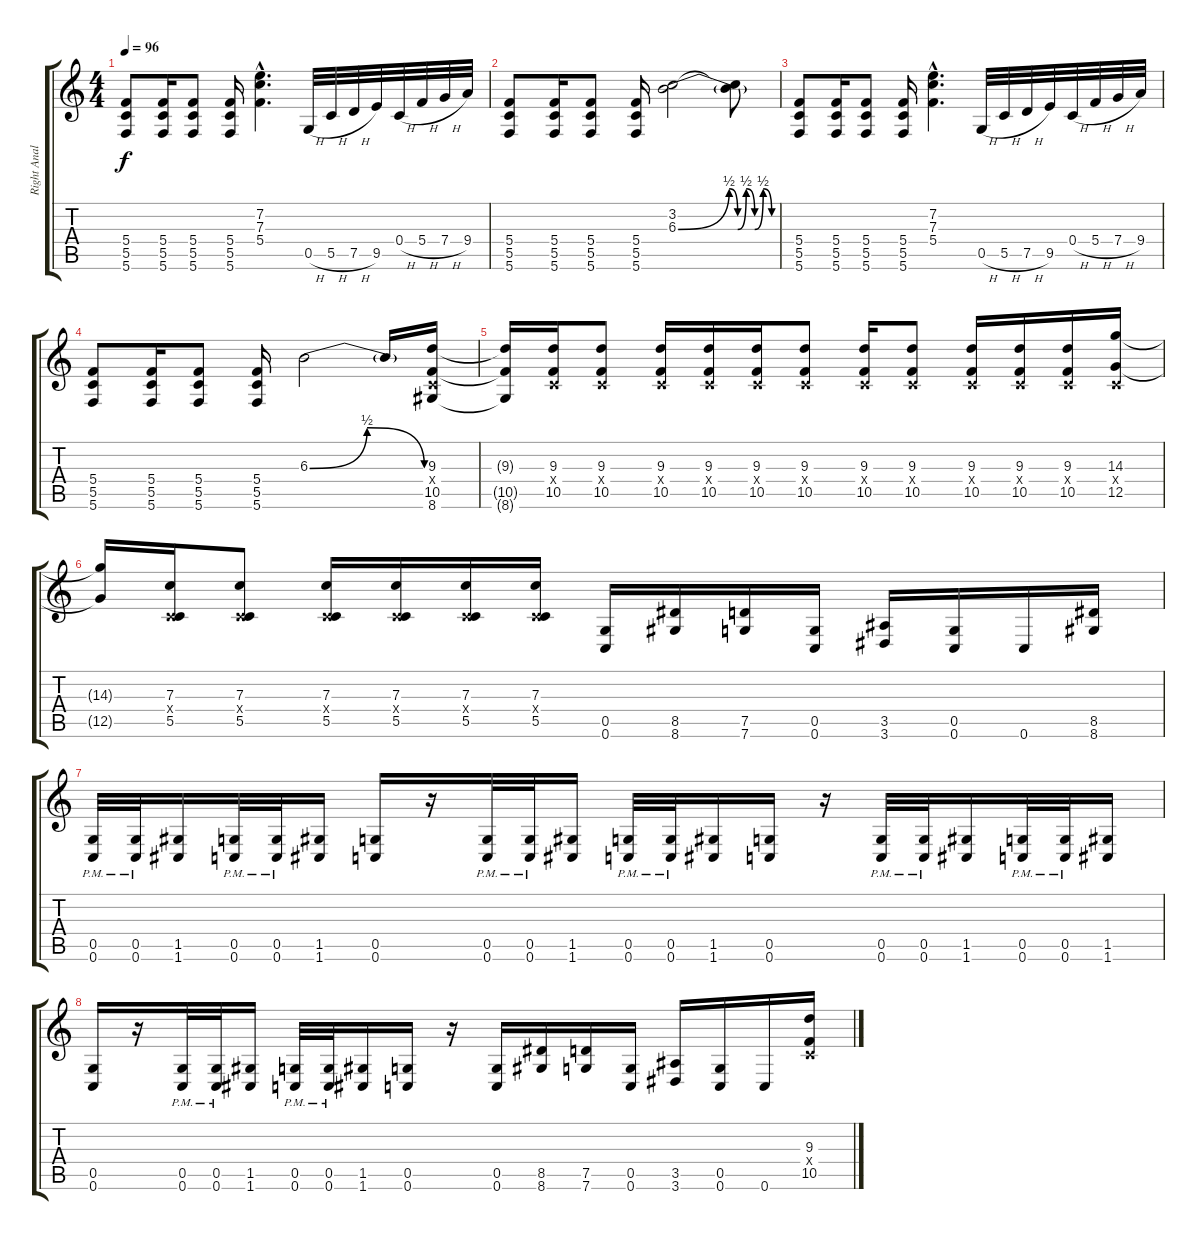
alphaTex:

\track ("Right Analog Stick" "Right Anal") {instrument distortionguitar}
\staff {score tabs}
\tuning (D4 A3 F3 C3 G2 C2) {hide}
\ts (4 4)
\tempo 96
\clef g2
\ks c
(5.4 5.5 5.6).8{dy f} (5.4 5.5 5.6).16 (5.4 5.5 5.6).8 (5.4 5.5 5.6).16 (7.2{hac} 7.3{hac} 5.4{hac}).4{d} 0.5{h}.32 5.5{h}.32 7.5{h}.32 9.5.32 0.4{h}.32 5.4{h}.32 7.4{h}.32 9.4.32 |
(5.4 5.5 5.6).8 (5.4 5.5 5.6).16 (5.4 5.5 5.6).8 (5.4 5.5 5.6).16 (3.2 6.3{be (custom 0 0 30 2 35 0 40 2 45 0 50 2 55 0 60 0)}).2 (3.2{t} 6.3{t}).8 |
(5.4 5.5 5.6).8 (5.4 5.5 5.6).16 (5.4 5.5 5.6).8 (5.4 5.5 5.6).16 (7.2{hac} 7.3{hac} 5.4{hac}).4{d} 0.5{h}.32 5.5{h}.32 7.5{h}.32 9.5.32 0.4{h}.32 5.4{h}.32 7.4{h}.32 9.4.32 |
(5.4 5.5 5.6).8 (5.4 5.5 5.6).16 (5.4 5.5 5.6).8 (5.4 5.5 5.6).16 6.3{be (bendrelease 0 0 37 2 37 2 60 0)}.2 6.3{t}.16 (9.3 0.4{x} 10.5 8.6).16 |
(9.3{t} 10.5{t} 8.6{t}).16 (9.3 0.4{x} 10.5).16 (9.3 0.4{x} 10.5).8 (9.3 0.4{x} 10.5).16 (9.3 0.4{x} 10.5).16 (9.3 0.4{x} 10.5).16 (9.3 0.4{x} 10.5).8 (9.3 0.4{x} 10.5).16 (9.3 0.4{x} 10.5).8 (9.3 0.4{x} 10.5).16 (9.3 0.4{x} 10.5).16 (9.3 0.4{x} 10.5).16 (14.3 0.4{x} 12.5).16 |
(14.3{t} 12.5{t}).16 (7.3 0.4{x} 5.5).16 (7.3 0.4{x} 5.5).8 (7.3 0.4{x} 5.5).16 (7.3 0.4{x} 5.5).16 (7.3 0.4{x} 5.5).16 (7.3 0.4{x} 5.5).16 (0.5 0.6).16 (8.5 8.6).16 (7.5 7.6).16 (0.5 0.6).16 (3.5 3.6).16 (0.5 0.6).16 0.6.16 (8.5 8.6).16 |
(0.5{pm} 0.6{pm}).32 (0.5{pm} 0.6{pm}).32 (1.5 1.6).16 (0.5{pm} 0.6{pm}).32 (0.5{pm} 0.6{pm}).32 (1.5 1.6).16 (0.5 0.6).16 r.16 (0.5{pm} 0.6{pm}).32 (0.5{pm} 0.6{pm}).32 (1.5 1.6).16 (0.5{pm} 0.6{pm}).32 (0.5{pm} 0.6{pm}).32 (1.5 1.6).16 (0.5 0.6).16 r.16 (0.5{pm} 0.6{pm}).32 (0.5{pm} 0.6{pm}).32 (1.5 1.6).16 (0.5{pm} 0.6{pm}).32 (0.5{pm} 0.6{pm}).32 (1.5 1.6).16 |
(0.5 0.6).16 r.16 (0.5{pm} 0.6{pm}).32 (0.5{pm} 0.6{pm}).32 (1.5 1.6).16 (0.5{pm} 0.6{pm}).32 (0.5{pm} 0.6{pm}).32 (1.5 1.6).16 (0.5 0.6).16 r.16 (0.5 0.6).16 (8.5 8.6).16 (7.5 7.6).16 (0.5 0.6).16 (3.5 3.6).16 (0.5 0.6).16 0.6.16 (9.3 0.4{x} 10.5).16
